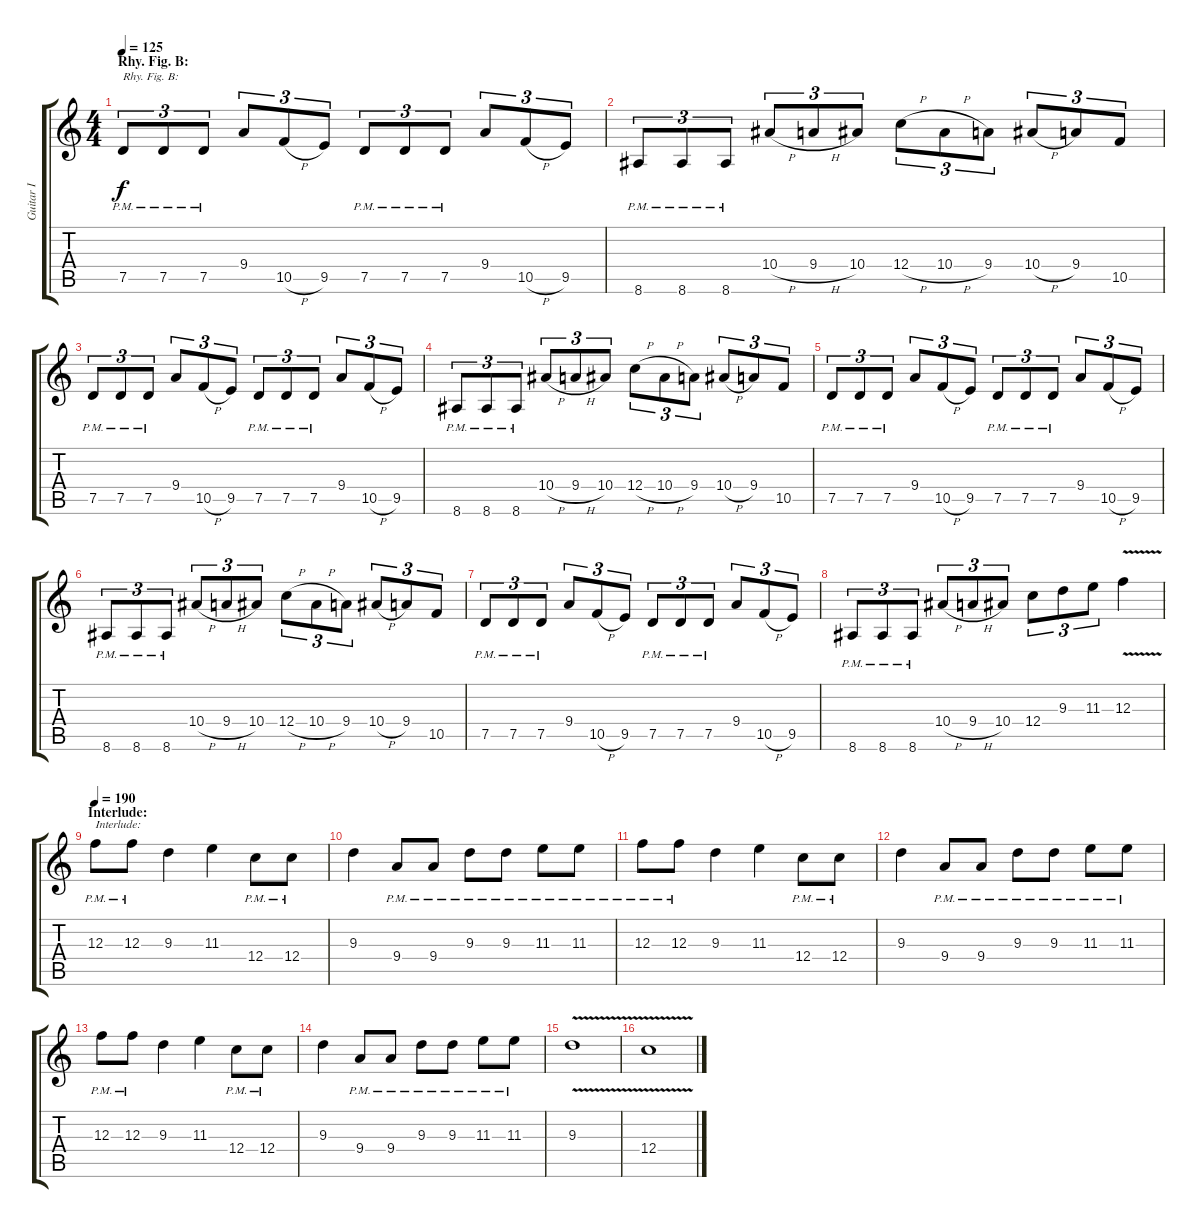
\track ("Guitar I" "Guitar I") {instrument distortionguitar}
\staff {score tabs}
\tuning (D4 A3 F3 C3 G2 D2) {hide}
\ts (4 4)
\section ("" "Rhy. Fig. B:")
\tempo 125
\clef g2
\ks c
7.5{pm}.8{tu (3 2) txt "Rhy. Fig. B:" dy f} 7.5{pm}.8{tu (3 2)} 7.5{pm}.8{tu (3 2)} 9.4.8{tu (3 2)} 10.5{h}.8{tu (3 2)} 9.5.8{tu (3 2)} 7.5{pm}.8{tu (3 2)} 7.5{pm}.8{tu (3 2)} 7.5{pm}.8{tu (3 2)} 9.4.8{tu (3 2)} 10.5{h}.8{tu (3 2)} 9.5.8{tu (3 2)} |
8.6{pm}.8{tu (3 2)} 8.6{pm}.8{tu (3 2)} 8.6{pm}.8{tu (3 2)} 10.4{h}.8{tu (3 2)} 9.4{h}.8{tu (3 2)} 10.4.8{tu (3 2)} 12.4{h}.8{tu (3 2)} 10.4{h}.8{tu (3 2)} 9.4.8{tu (3 2)} 10.4{h}.8{tu (3 2)} 9.4.8{tu (3 2)} 10.5.8{tu (3 2)} |
7.5{pm}.8{tu (3 2)} 7.5{pm}.8{tu (3 2)} 7.5{pm}.8{tu (3 2)} 9.4.8{tu (3 2)} 10.5{h}.8{tu (3 2)} 9.5.8{tu (3 2)} 7.5{pm}.8{tu (3 2)} 7.5{pm}.8{tu (3 2)} 7.5{pm}.8{tu (3 2)} 9.4.8{tu (3 2)} 10.5{h}.8{tu (3 2)} 9.5.8{tu (3 2)} |
8.6{pm}.8{tu (3 2)} 8.6{pm}.8{tu (3 2)} 8.6{pm}.8{tu (3 2)} 10.4{h}.8{tu (3 2)} 9.4{h}.8{tu (3 2)} 10.4.8{tu (3 2)} 12.4{h}.8{tu (3 2)} 10.4{h}.8{tu (3 2)} 9.4.8{tu (3 2)} 10.4{h}.8{tu (3 2)} 9.4.8{tu (3 2)} 10.5.8{tu (3 2)} |
7.5{pm}.8{tu (3 2)} 7.5{pm}.8{tu (3 2)} 7.5{pm}.8{tu (3 2)} 9.4.8{tu (3 2)} 10.5{h}.8{tu (3 2)} 9.5.8{tu (3 2)} 7.5{pm}.8{tu (3 2)} 7.5{pm}.8{tu (3 2)} 7.5{pm}.8{tu (3 2)} 9.4.8{tu (3 2)} 10.5{h}.8{tu (3 2)} 9.5.8{tu (3 2)} |
8.6{pm}.8{tu (3 2)} 8.6{pm}.8{tu (3 2)} 8.6{pm}.8{tu (3 2)} 10.4{h}.8{tu (3 2)} 9.4{h}.8{tu (3 2)} 10.4.8{tu (3 2)} 12.4{h}.8{tu (3 2)} 10.4{h}.8{tu (3 2)} 9.4.8{tu (3 2)} 10.4{h}.8{tu (3 2)} 9.4.8{tu (3 2)} 10.5.8{tu (3 2)} |
7.5{pm}.8{tu (3 2)} 7.5{pm}.8{tu (3 2)} 7.5{pm}.8{tu (3 2)} 9.4.8{tu (3 2)} 10.5{h}.8{tu (3 2)} 9.5.8{tu (3 2)} 7.5{pm}.8{tu (3 2)} 7.5{pm}.8{tu (3 2)} 7.5{pm}.8{tu (3 2)} 9.4.8{tu (3 2)} 10.5{h}.8{tu (3 2)} 9.5.8{tu (3 2)} |
8.6{pm}.8{tu (3 2)} 8.6{pm}.8{tu (3 2)} 8.6{pm}.8{tu (3 2)} 10.4{h}.8{tu (3 2)} 9.4{h}.8{tu (3 2)} 10.4.8{tu (3 2)} 12.4.8{tu (3 2)} 9.3.8{tu (3 2)} 11.3.8{tu (3 2)} 12.3{v}.4 |
\section ("" "Interlude:")
\tempo 190
12.3{pm}.8{txt "Interlude:"} 12.3{pm}.8 9.3.4 11.3.4 12.4{pm}.8 12.4{pm}.8 |
9.3.4 9.4{pm}.8 9.4{pm}.8 9.3{pm}.8 9.3{pm}.8 11.3{pm}.8 11.3{pm}.8 |
12.3{pm}.8 12.3{pm}.8 9.3.4 11.3.4 12.4{pm}.8 12.4{pm}.8 |
9.3.4 9.4{pm}.8 9.4{pm}.8 9.3{pm}.8 9.3{pm}.8 11.3{pm}.8 11.3{pm}.8 |
12.3{pm}.8 12.3{pm}.8 9.3.4 11.3.4 12.4{pm}.8 12.4{pm}.8 |
9.3.4 9.4{pm}.8 9.4{pm}.8 9.3{pm}.8 9.3{pm}.8 11.3{pm}.8 11.3{pm}.8 |
9.3{v}.1 |
12.4{v}.1
